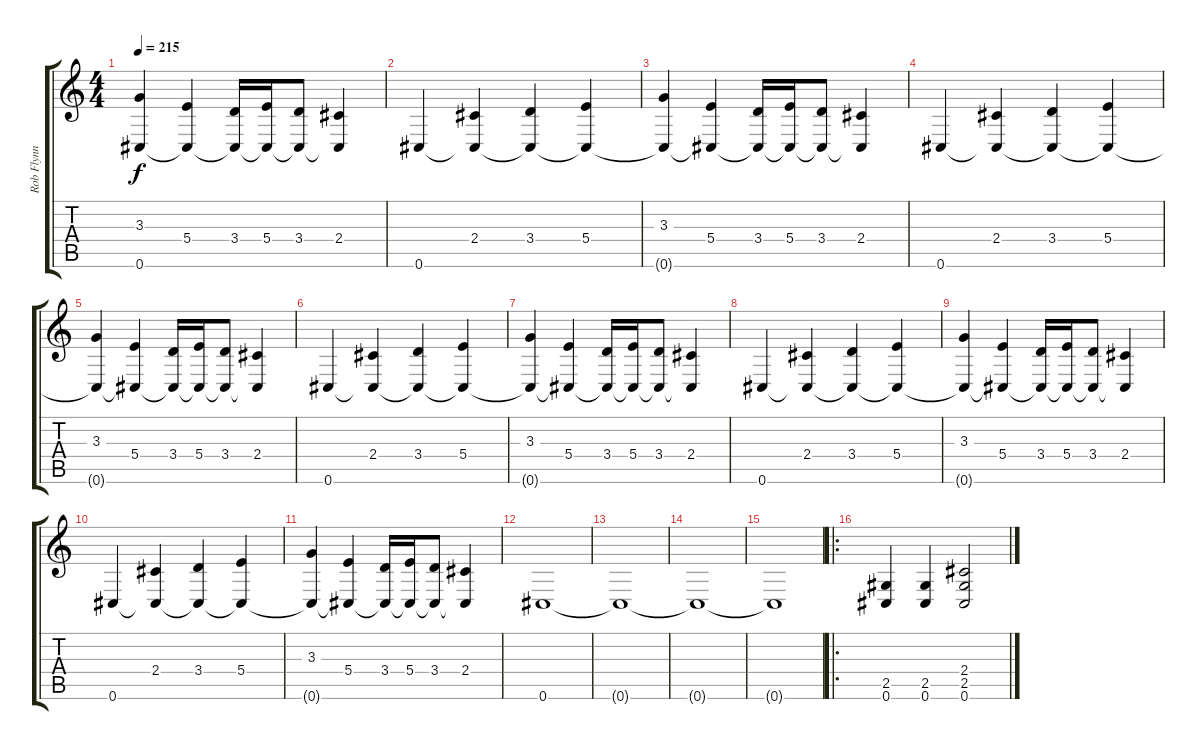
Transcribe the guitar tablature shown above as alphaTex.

\track ("Rob Flynn" "Rob Flynn") {instrument distortionguitar}
\staff {score tabs}
\tuning (Db4 Ab3 E3 B2 Gb2 Db2) {hide}
\ts (4 4)
\tempo 215
\clef g2
\ks c
(3.3 0.6{t}).4{dy f} (5.4 0.6{t}).4 (3.4 0.6{t}).16 (5.4 0.6{t}).16 (3.4 0.6{t}).8 (2.4 0.6{t}).4 |
0.6.4{instrument electricguitarjazz} (2.4 0.6{t}).4 (3.4 0.6{t}).4 (5.4 0.6{t}).4 |
(3.3 0.6{t}).4 (5.4 0.6{t}).4 (3.4 0.6{t}).16 (5.4 0.6{t}).16 (3.4 0.6{t}).8 (2.4 0.6{t}).4 |
0.6.4{instrument electricguitarjazz} (2.4 0.6{t}).4 (3.4 0.6{t}).4 (5.4 0.6{t}).4 |
(3.3 0.6{t}).4 (5.4 0.6{t}).4 (3.4 0.6{t}).16 (5.4 0.6{t}).16 (3.4 0.6{t}).8 (2.4 0.6{t}).4 |
0.6.4{instrument electricguitarjazz} (2.4 0.6{t}).4 (3.4 0.6{t}).4 (5.4 0.6{t}).4 |
(3.3 0.6{t}).4 (5.4 0.6{t}).4 (3.4 0.6{t}).16 (5.4 0.6{t}).16 (3.4 0.6{t}).8 (2.4 0.6{t}).4 |
0.6.4{instrument electricguitarjazz} (2.4 0.6{t}).4 (3.4 0.6{t}).4 (5.4 0.6{t}).4 |
(3.3 0.6{t}).4 (5.4 0.6{t}).4 (3.4 0.6{t}).16 (5.4 0.6{t}).16 (3.4 0.6{t}).8 (2.4 0.6{t}).4 |
0.6.4{instrument electricguitarjazz} (2.4 0.6{t}).4 (3.4 0.6{t}).4 (5.4 0.6{t}).4 |
(3.3 0.6{t}).4 (5.4 0.6{t}).4 (3.4 0.6{t}).16 (5.4 0.6{t}).16 (3.4 0.6{t}).8 (2.4 0.6{t}).4 |
0.6.1 |
0.6{t}.1 |
0.6{t}.1 |
0.6{t}.1 |
\ro
(2.5 0.6).4{instrument distortionguitar} (2.5 0.6).4 (2.4 2.5 0.6).2
